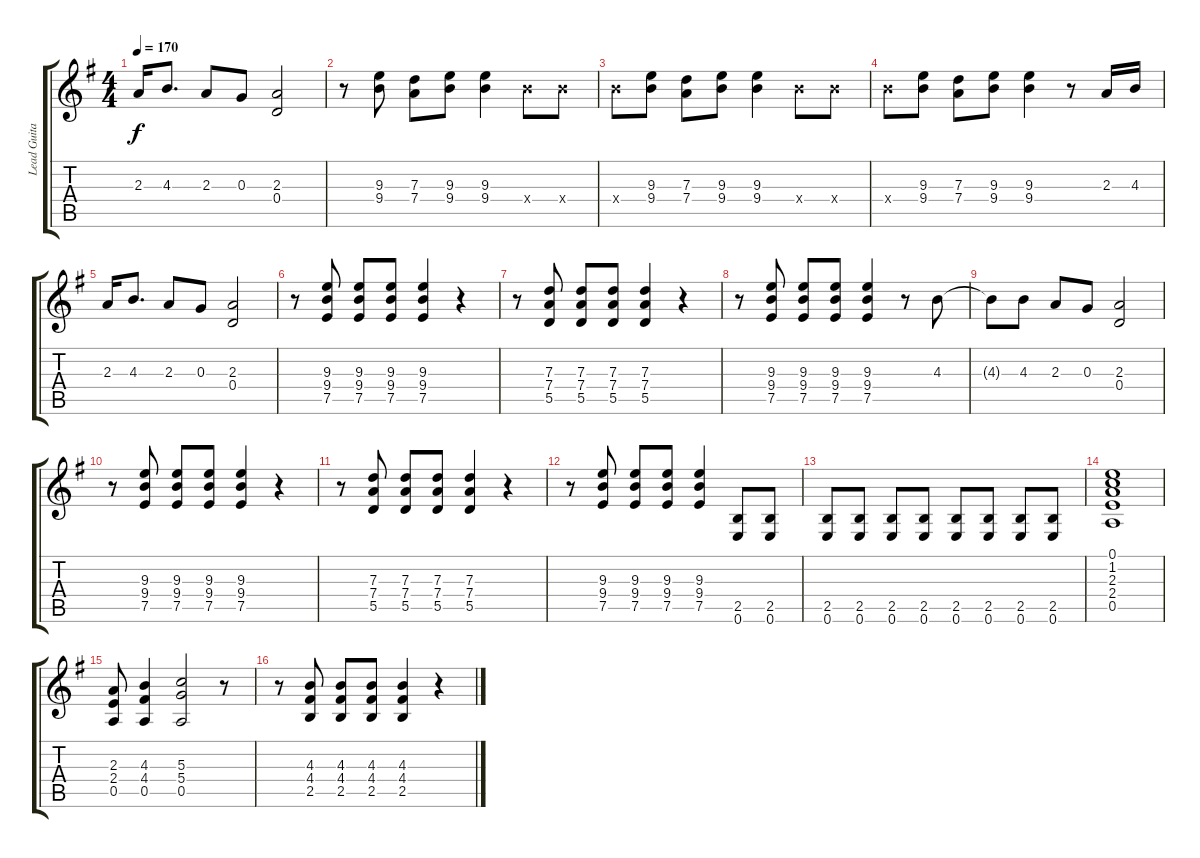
\track ("Lead Guitar" "Lead Guita") {instrument overdrivenguitar}
\staff {score tabs}
\tuning (E4 B3 G3 D3 A2 E2) {hide}
\ts (4 4)
\tempo 170
\clef g2
\ks g
2.3.16{dy f} 4.3.8{d} 2.3.8 0.3.8 (2.3 0.4).2 |
r.8 (9.3 9.4).8 (7.3 7.4).8 (9.3 9.4).8 (9.3 9.4).4 9.4{x}.8 9.4{x}.8 |
9.4{x}.8 (9.3 9.4).8 (7.3 7.4).8 (9.3 9.4).8 (9.3 9.4).4 9.4{x}.8 9.4{x}.8 |
9.4{x}.8 (9.3 9.4).8 (7.3 7.4).8 (9.3 9.4).8 (9.3 9.4).4 r.8 2.3.16 4.3.16 |
2.3.16 4.3.8{d} 2.3.8 0.3.8 (2.3 0.4).2 |
r.8 (9.3 9.4 7.5).8 (9.3 9.4 7.5).8 (9.3 9.4 7.5).8 (9.3 9.4 7.5).4 r.4 |
r.8 (7.3 7.4 5.5).8 (7.3 7.4 5.5).8 (7.3 7.4 5.5).8 (7.3 7.4 5.5).4 r.4 |
r.8 (9.3 9.4 7.5).8 (9.3 9.4 7.5).8 (9.3 9.4 7.5).8 (9.3 9.4 7.5).4 r.8 4.3.8 |
4.3{t}.8 4.3.8 2.3.8 0.3.8 (2.3 0.4).2 |
r.8 (9.3 9.4 7.5).8 (9.3 9.4 7.5).8 (9.3 9.4 7.5).8 (9.3 9.4 7.5).4 r.4 |
r.8 (7.3 7.4 5.5).8 (7.3 7.4 5.5).8 (7.3 7.4 5.5).8 (7.3 7.4 5.5).4 r.4 |
r.8 (9.3 9.4 7.5).8 (9.3 9.4 7.5).8 (9.3 9.4 7.5).8 (9.3 9.4 7.5).4 (2.5 0.6).8 (2.5 0.6).8 |
(2.5 0.6).8 (2.5 0.6).8 (2.5 0.6).8 (2.5 0.6).8 (2.5 0.6).8 (2.5 0.6).8 (2.5 0.6).8 (2.5 0.6).8 |
(0.1 1.2 2.3 2.4 0.5).1 |
(2.3 2.4 0.5).8 (4.3 4.4 0.5).4 (5.3 5.4 0.5).2 r.8 |
r.8 (4.3 4.4 2.5).8 (4.3 4.4 2.5).8 (4.3 4.4 2.5).8 (4.3 4.4 2.5).4 r.4
